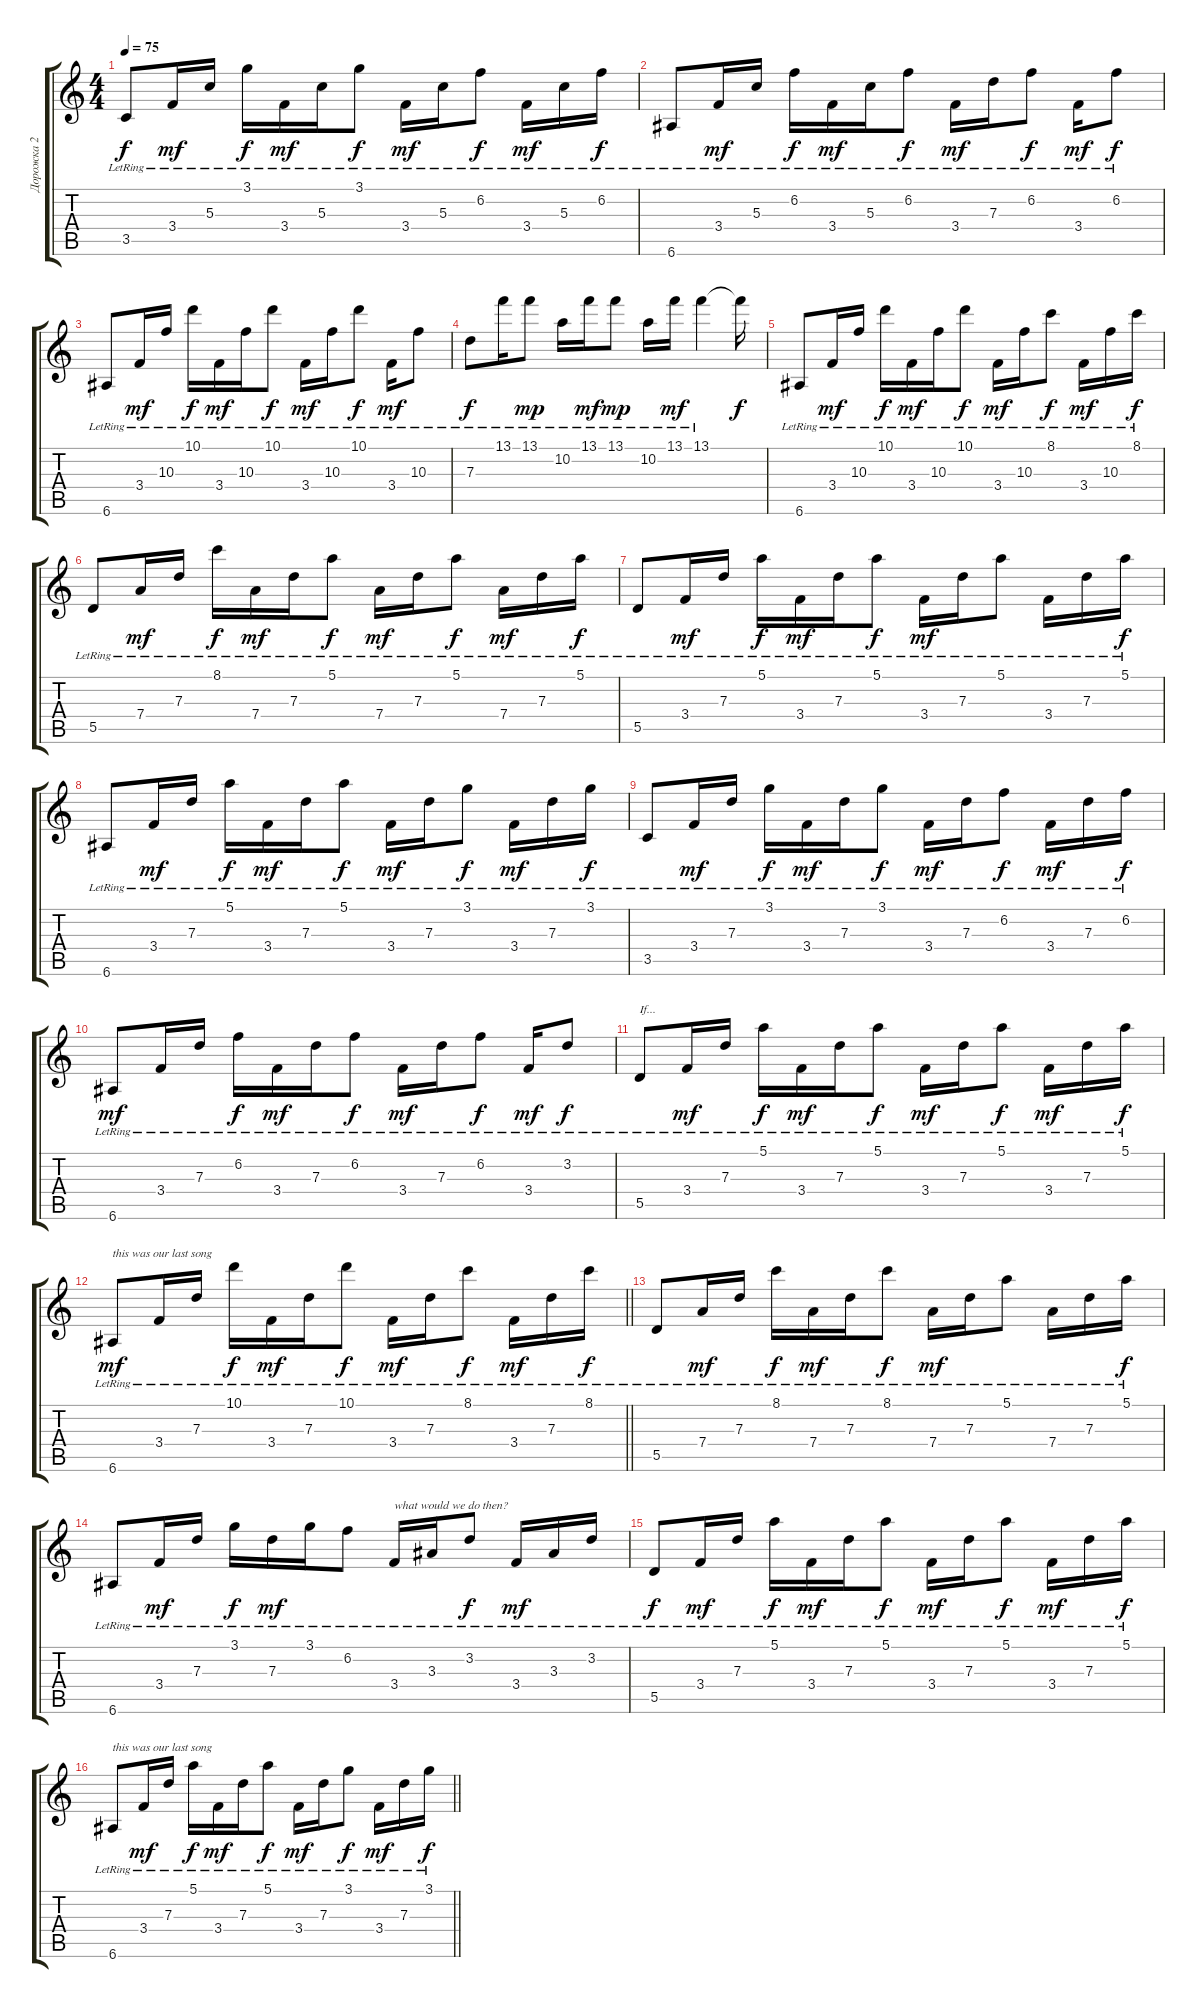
\track ("Дорожка 2" "Дорожка 2") {instrument acousticguitarsteel}
\staff {score tabs}
\tuning (E4 B3 G3 D3 A2 E2) {hide}
\ts (4 4)
\tempo 75
\clef g2
\ks c
3.5{lr}.8{dy f} 3.4{lr}.16{dy mf} 5.3{lr}.16 3.1{lr}.16{dy f} 3.4{lr}.16{dy mf} 5.3{lr}.16 3.1{lr}.8{dy f} 3.4{lr}.16{dy mf} 5.3{lr}.16 6.2{lr}.8{dy f} 3.4{lr}.16{dy mf} 5.3{lr}.16 6.2{lr}.16{dy f} |
6.6{lr}.8 3.4{lr}.16{dy mf} 5.3{lr}.16 6.2{lr}.16{dy f} 3.4{lr}.16{dy mf} 5.3{lr}.16 6.2{lr}.8{dy f} 3.4{lr}.16{dy mf} 7.3{lr}.16 6.2{lr}.8{dy f} 3.4{lr}.16{dy mf} 6.2{lr}.8{dy f} |
6.6{lr}.8 3.4{lr}.16{dy mf} 10.3{lr}.16 10.1{lr}.16{dy f} 3.4{lr}.16{dy mf} 10.3{lr}.16 10.1{lr}.8{dy f} 3.4{lr}.16{dy mf} 10.3{lr}.16 10.1{lr}.8{dy f} 3.4{lr}.16{dy mf} 10.3{lr}.8 |
7.3{lr}.8{dy f} 13.1{lr}.16 13.1{lr}.8{dy mp} 10.2{lr}.16 13.1{lr}.16{dy mf} 13.1{lr}.8{dy mp} 10.2{lr}.16 13.1{lr}.16{dy mf} 13.1{lr}.4 13.1{t}.16{dy f} |
6.6{lr}.8 3.4{lr}.16{dy mf} 10.3{lr}.16 10.1{lr}.16{dy f} 3.4{lr}.16{dy mf} 10.3{lr}.16 10.1{lr}.8{dy f} 3.4{lr}.16{dy mf} 10.3{lr}.16 8.1{lr}.8{dy f} 3.4{lr}.16{dy mf} 10.3{lr}.16 8.1{lr}.16{dy f} |
5.5{lr}.8 7.4{lr}.16{dy mf} 7.3{lr}.16 8.1{lr}.16{dy f} 7.4{lr}.16{dy mf} 7.3{lr}.16 5.1{lr}.8{dy f} 7.4{lr}.16{dy mf} 7.3{lr}.16 5.1{lr}.8{dy f} 7.4{lr}.16{dy mf} 7.3{lr}.16 5.1{lr}.16{dy f} |
5.5{lr}.8 3.4{lr}.16{dy mf} 7.3{lr}.16 5.1{lr}.16{dy f} 3.4{lr}.16{dy mf} 7.3{lr}.16 5.1{lr}.8{dy f} 3.4{lr}.16{dy mf} 7.3{lr}.16 5.1{lr}.8 3.4{lr}.16 7.3{lr}.16 5.1{lr}.16{dy f} |
6.6{lr}.8 3.4{lr}.16{dy mf} 7.3{lr}.16 5.1{lr}.16{dy f} 3.4{lr}.16{dy mf} 7.3{lr}.16 5.1{lr}.8{dy f} 3.4{lr}.16{dy mf} 7.3{lr}.16 3.1{lr}.8{dy f} 3.4{lr}.16{dy mf} 7.3{lr}.16 3.1{lr}.16{dy f} |
3.5{lr}.8 3.4{lr}.16{dy mf} 7.3{lr}.16 3.1{lr}.16{dy f} 3.4{lr}.16{dy mf} 7.3{lr}.16 3.1{lr}.8{dy f} 3.4{lr}.16{dy mf} 7.3{lr}.16 6.2{lr}.8{dy f} 3.4{lr}.16{dy mf} 7.3{lr}.16 6.2{lr}.16{dy f} |
6.6{lr}.8{dy mf} 3.4{lr}.16 7.3{lr}.16 6.2{lr}.16{dy f} 3.4{lr}.16{dy mf} 7.3{lr}.16 6.2{lr}.8{dy f} 3.4{lr}.16{dy mf} 7.3{lr}.16 6.2{lr}.8{dy f} 3.4{lr}.16{dy mf} 3.2{lr}.8{dy f} |
5.5{lr}.8{txt "If..."} 3.4{lr}.16{dy mf} 7.3{lr}.16 5.1{lr}.16{dy f} 3.4{lr}.16{dy mf} 7.3{lr}.16 5.1{lr}.8{dy f} 3.4{lr}.16{dy mf} 7.3{lr}.16 5.1{lr}.8{dy f} 3.4{lr}.16{dy mf} 7.3{lr}.16 5.1{lr}.16{dy f} |
\barLineRight lightlight
6.6{lr}.8{txt "this was our last song" dy mf} 3.4{lr}.16 7.3{lr}.16 10.1{lr}.16{dy f} 3.4{lr}.16{dy mf} 7.3{lr}.16 10.1{lr}.8{dy f} 3.4{lr}.16{dy mf} 7.3{lr}.16 8.1{lr}.8{dy f} 3.4{lr}.16{dy mf} 7.3{lr}.16 8.1{lr}.16{dy f} |
5.5{lr}.8 7.4{lr}.16{dy mf} 7.3{lr}.16 8.1{lr}.16{dy f} 7.4{lr}.16{dy mf} 7.3{lr}.16 8.1{lr}.8{dy f} 7.4{lr}.16{dy mf} 7.3{lr}.16 5.1{lr}.8 7.4{lr}.16 7.3{lr}.16 5.1{lr}.16{dy f} |
6.6{lr}.8 3.4{lr}.16{dy mf} 7.3{lr}.16 3.1{lr}.16{dy f} 7.3{lr}.16{dy mf} 3.1{lr}.16 6.2{lr}.8 3.4{lr}.16{txt "what would we do then?"} 3.3{lr}.16 3.2{lr}.8{dy f} 3.4{lr}.16{dy mf} 3.3{lr}.16 3.2{lr}.16 |
5.5{lr}.8{dy f} 3.4{lr}.16{dy mf} 7.3{lr}.16 5.1{lr}.16{dy f} 3.4{lr}.16{dy mf} 7.3{lr}.16 5.1{lr}.8{dy f} 3.4{lr}.16{dy mf} 7.3{lr}.16 5.1{lr}.8{dy f} 3.4{lr}.16{dy mf} 7.3{lr}.16 5.1{lr}.16{dy f} |
\barLineRight lightlight
6.6{lr}.8{txt "this was our last song"} 3.4{lr}.16{dy mf} 7.3{lr}.16 5.1{lr}.16{dy f} 3.4{lr}.16{dy mf} 7.3{lr}.16 5.1{lr}.8{dy f} 3.4{lr}.16{dy mf} 7.3{lr}.16 3.1{lr}.8{dy f} 3.4{lr}.16{dy mf} 7.3{lr}.16 3.1{lr}.16{dy f}
